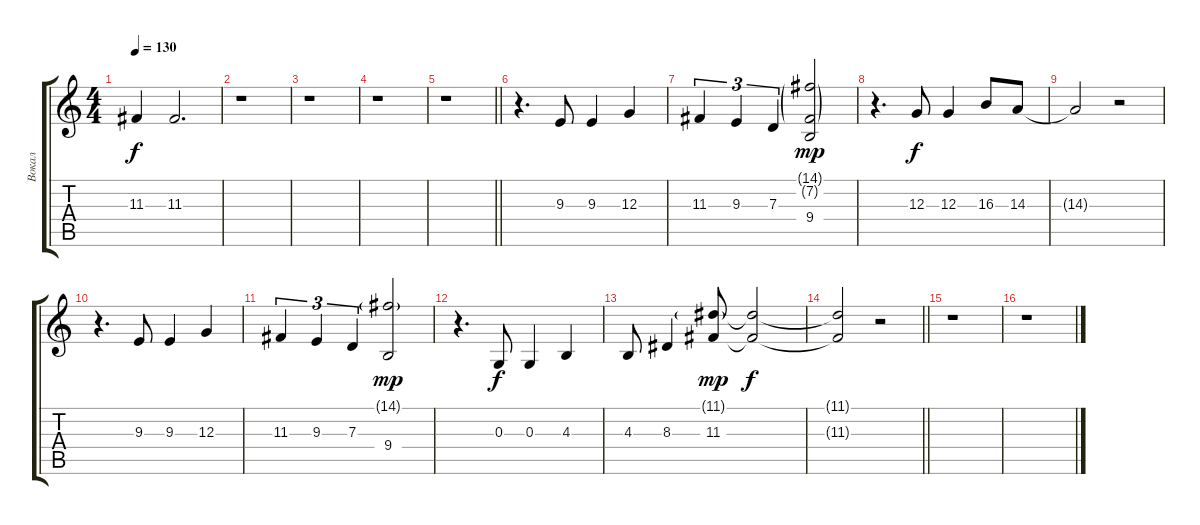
\track ("Вокал" "Вокал") {instrument oboe}
\staff {score tabs}
\tuning (E4 B3 G3 D3 A2 E2) {hide}
\ts (4 4)
\tempo 130
\clef g2
\ks c
11.3{t}.4{dy f} 11.3.2{d} |
r.1 |
r.1 |
r.1 |
\barLineRight lightlight
r.1 |
r.4{d} 9.3.8 9.3.4 12.3.4 |
11.3.4{tu (3 2)} 9.3.4{tu (3 2)} 7.3.4{tu (3 2)} (14.1{g} 7.2{g} 9.4).2{dy mp} |
r.4{d} 12.3.8{dy f} 12.3.4 16.3.8 14.3.8 |
14.3{t}.2 r.2 |
r.4{d} 9.3.8 9.3.4 12.3.4 |
11.3.4{tu (3 2)} 9.3.4{tu (3 2)} 7.3.4{tu (3 2)} (14.1{g} 9.4).2{dy mp} |
r.4{d} 0.3.8{dy f} 0.3.4 4.3.4 |
4.3.8 8.3.4 (11.1{g} 11.3).8{dy mp} (11.1{t} 11.3{t}).2{dy f} |
\barLineRight lightlight
(11.1{t} 11.3{t}).2 r.2 |
r.1 |
r.1
